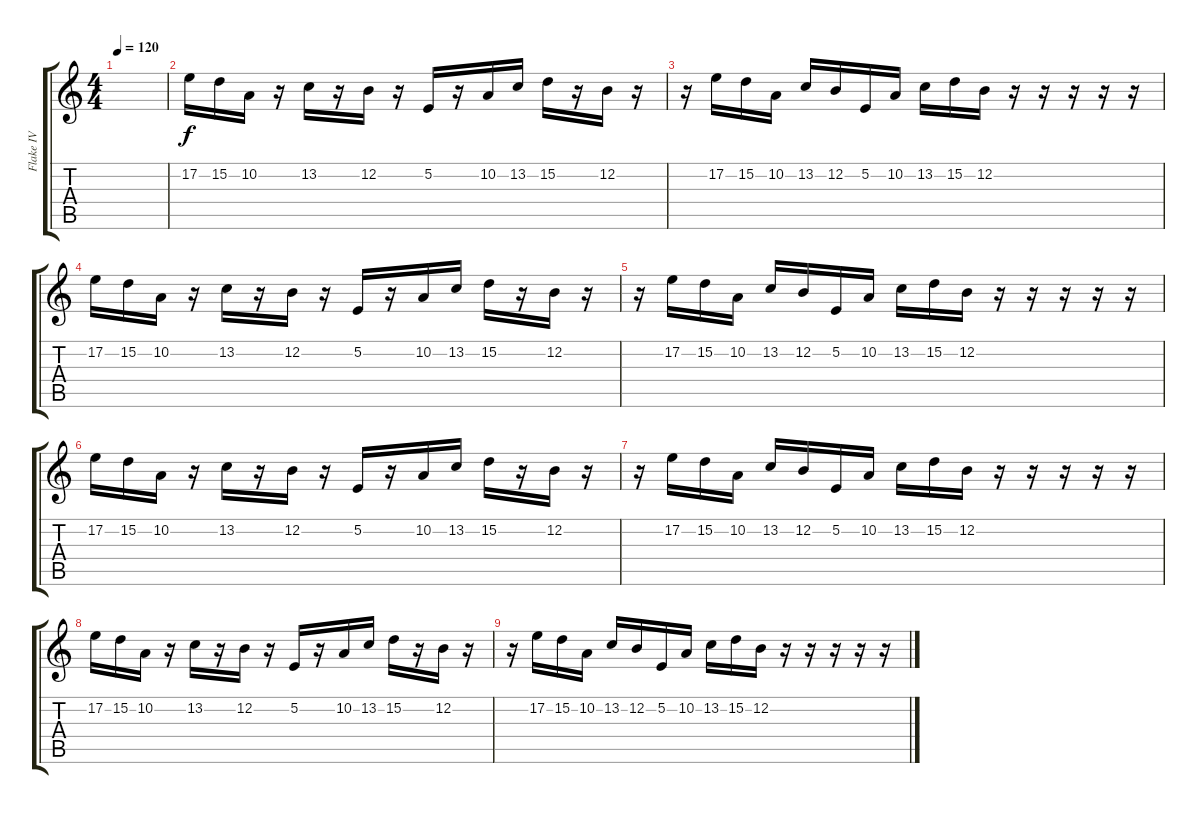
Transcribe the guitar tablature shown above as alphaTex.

\track ("Flake IV" "Flake IV") {instrument lead8bassandlead}
\staff {score tabs}
\tuning (E4 B3 G3 D3 A2 E2) {hide}
\ts (4 4)
\tempo 120
\clef g2
\ks c
|
17.2.16{instrument lead1square} 15.2.16 10.2.16 r.16 13.2.16 r.16 12.2.16 r.16 5.2.16 r.16 10.2.16 13.2.16 15.2.16 r.16 12.2.16 r.16 |
r.16 17.2.16 15.2.16 10.2.16 13.2.16 12.2.16 5.2.16 10.2.16 13.2.16 15.2.16 12.2.16 r.16 r.16 r.16 r.16 r.16 |
17.2.16 15.2.16 10.2.16 r.16 13.2.16 r.16 12.2.16 r.16 5.2.16 r.16 10.2.16 13.2.16 15.2.16 r.16 12.2.16 r.16 |
r.16 17.2.16 15.2.16 10.2.16 13.2.16 12.2.16 5.2.16 10.2.16 13.2.16 15.2.16 12.2.16 r.16 r.16 r.16 r.16 r.16 |
17.2.16 15.2.16 10.2.16 r.16 13.2.16 r.16 12.2.16 r.16 5.2.16 r.16 10.2.16 13.2.16 15.2.16 r.16 12.2.16 r.16 |
r.16 17.2.16 15.2.16 10.2.16 13.2.16 12.2.16 5.2.16 10.2.16 13.2.16 15.2.16 12.2.16 r.16 r.16 r.16 r.16 r.16 |
17.2.16 15.2.16 10.2.16 r.16 13.2.16 r.16 12.2.16 r.16 5.2.16 r.16 10.2.16 13.2.16 15.2.16 r.16 12.2.16 r.16 |
r.16 17.2.16 15.2.16 10.2.16 13.2.16 12.2.16 5.2.16 10.2.16 13.2.16 15.2.16 12.2.16 r.16 r.16 r.16 r.16 r.16
